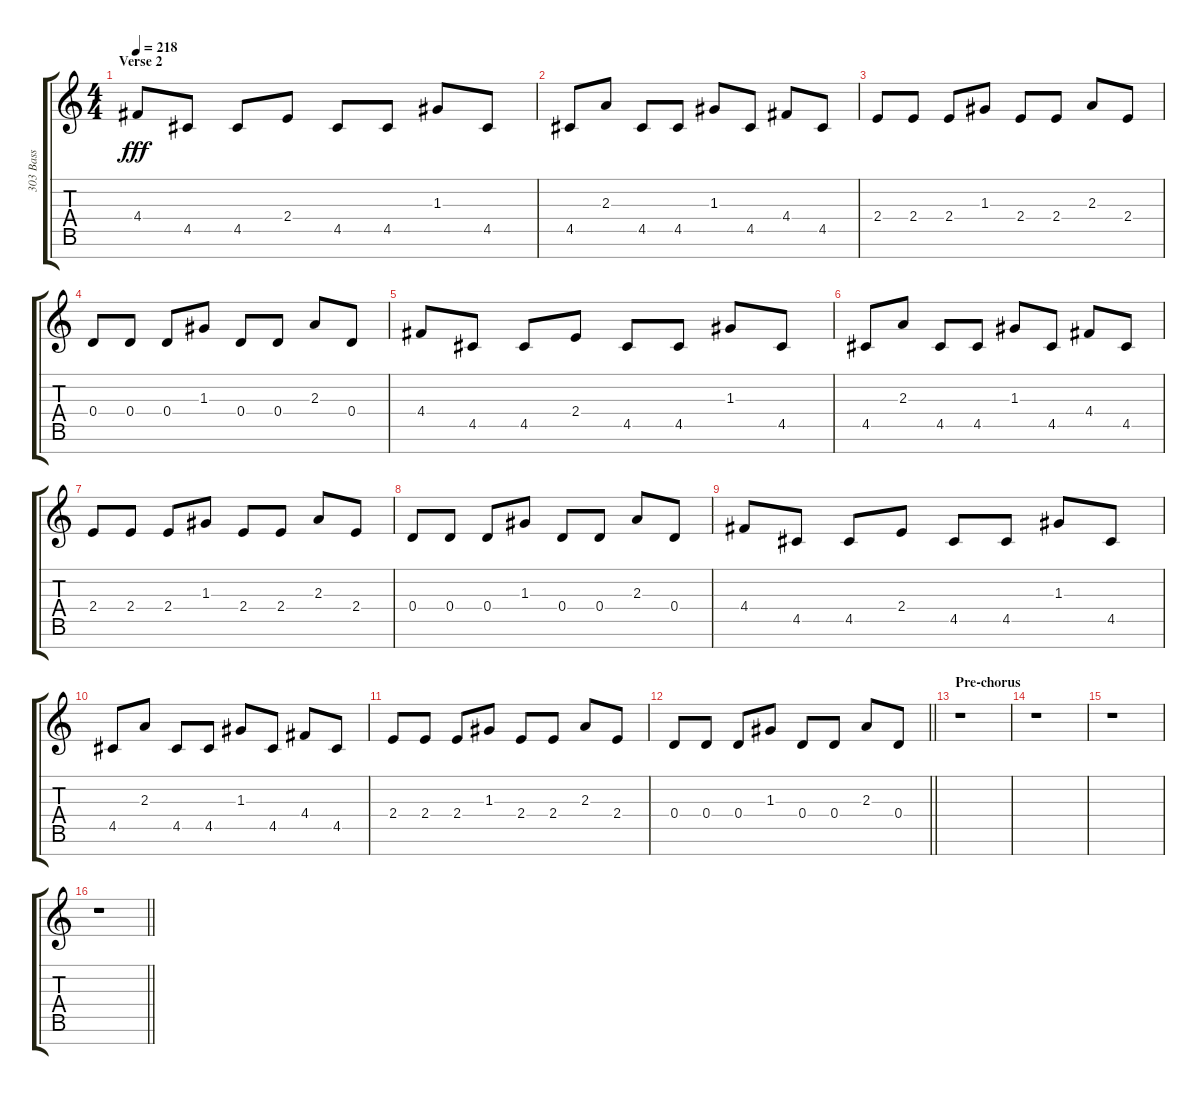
\track ("303 Bass" "303 Bass") {instrument synthbass1}
\staff {score tabs}
\tuning (E4 B3 G3 D3 A2 E2 B1) {hide}
\ts (4 4)
\section ("" "Verse 2")
\tempo 218
\clef g2
\ks c
4.4.8{dy fff} 4.5.8 4.5.8 2.4.8 4.5.8 4.5.8 1.3.8 4.5.8 |
4.5.8 2.3.8 4.5.8 4.5.8 1.3.8 4.5.8 4.4.8 4.5.8 |
2.4.8 2.4.8 2.4.8 1.3.8 2.4.8 2.4.8 2.3.8 2.4.8 |
0.4.8 0.4.8 0.4.8 1.3.8 0.4.8 0.4.8 2.3.8 0.4.8 |
4.4.8 4.5.8 4.5.8 2.4.8 4.5.8 4.5.8 1.3.8 4.5.8 |
4.5.8 2.3.8 4.5.8 4.5.8 1.3.8 4.5.8 4.4.8 4.5.8 |
2.4.8 2.4.8 2.4.8 1.3.8 2.4.8 2.4.8 2.3.8 2.4.8 |
0.4.8 0.4.8 0.4.8 1.3.8 0.4.8 0.4.8 2.3.8 0.4.8 |
4.4.8 4.5.8 4.5.8 2.4.8 4.5.8 4.5.8 1.3.8 4.5.8 |
4.5.8 2.3.8 4.5.8 4.5.8 1.3.8 4.5.8 4.4.8 4.5.8 |
2.4.8 2.4.8 2.4.8 1.3.8 2.4.8 2.4.8 2.3.8 2.4.8 |
\barLineRight lightlight
0.4.8 0.4.8 0.4.8 1.3.8 0.4.8 0.4.8 2.3.8 0.4.8 |
\section ("" "Pre-chorus")
r.1 |
r.1 |
r.1 |
\barLineRight lightlight
r.1
